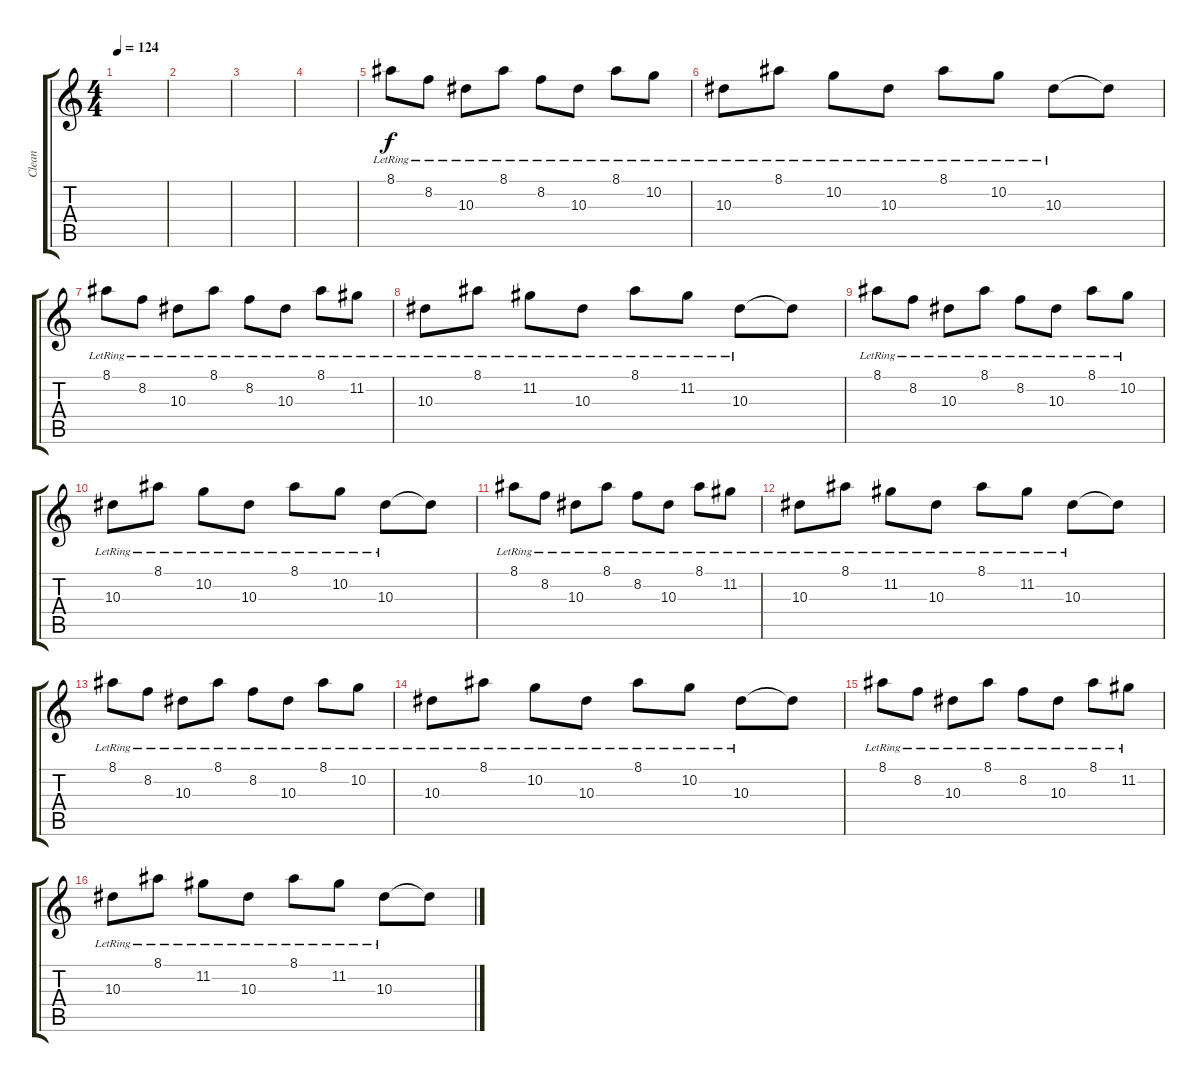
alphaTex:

\track ("Clean" "Clean") {instrument electricguitarclean}
\staff {score tabs}
\tuning (D4 A3 F3 C3 G2 C2) {hide}
\ts (4 4)
\tempo 124
\clef g2
\ks c
|
|
|
|
8.1{lr}.8 8.2{lr}.8 10.3{lr}.8 8.1{lr}.8 8.2{lr}.8 10.3{lr}.8 8.1{lr}.8 10.2{lr}.8 |
10.3{lr}.8 8.1{lr}.8 10.2{lr}.8 10.3{lr}.8 8.1{lr}.8 10.2{lr}.8 10.3{lr}.8 10.3{t}.8 |
8.1{lr}.8 8.2{lr}.8 10.3{lr}.8 8.1{lr}.8 8.2{lr}.8 10.3{lr}.8 8.1{lr}.8 11.2{lr}.8 |
10.3{lr}.8 8.1{lr}.8 11.2{lr}.8 10.3{lr}.8 8.1{lr}.8 11.2{lr}.8 10.3{lr}.8 10.3{t}.8 |
8.1{lr}.8 8.2{lr}.8 10.3{lr}.8 8.1{lr}.8 8.2{lr}.8 10.3{lr}.8 8.1{lr}.8 10.2{lr}.8 |
10.3{lr}.8 8.1{lr}.8 10.2{lr}.8 10.3{lr}.8 8.1{lr}.8 10.2{lr}.8 10.3{lr}.8 10.3{t}.8 |
8.1{lr}.8 8.2{lr}.8 10.3{lr}.8 8.1{lr}.8 8.2{lr}.8 10.3{lr}.8 8.1{lr}.8 11.2{lr}.8 |
10.3{lr}.8 8.1{lr}.8 11.2{lr}.8 10.3{lr}.8 8.1{lr}.8 11.2{lr}.8 10.3{lr}.8 10.3{t}.8 |
8.1{lr}.8 8.2{lr}.8 10.3{lr}.8 8.1{lr}.8 8.2{lr}.8 10.3{lr}.8 8.1{lr}.8 10.2{lr}.8 |
10.3{lr}.8 8.1{lr}.8 10.2{lr}.8 10.3{lr}.8 8.1{lr}.8 10.2{lr}.8 10.3{lr}.8 10.3{t}.8 |
8.1{lr}.8 8.2{lr}.8 10.3{lr}.8 8.1{lr}.8 8.2{lr}.8 10.3{lr}.8 8.1{lr}.8 11.2{lr}.8 |
10.3{lr}.8 8.1{lr}.8 11.2{lr}.8 10.3{lr}.8 8.1{lr}.8 11.2{lr}.8 10.3{lr}.8 10.3{t}.8
